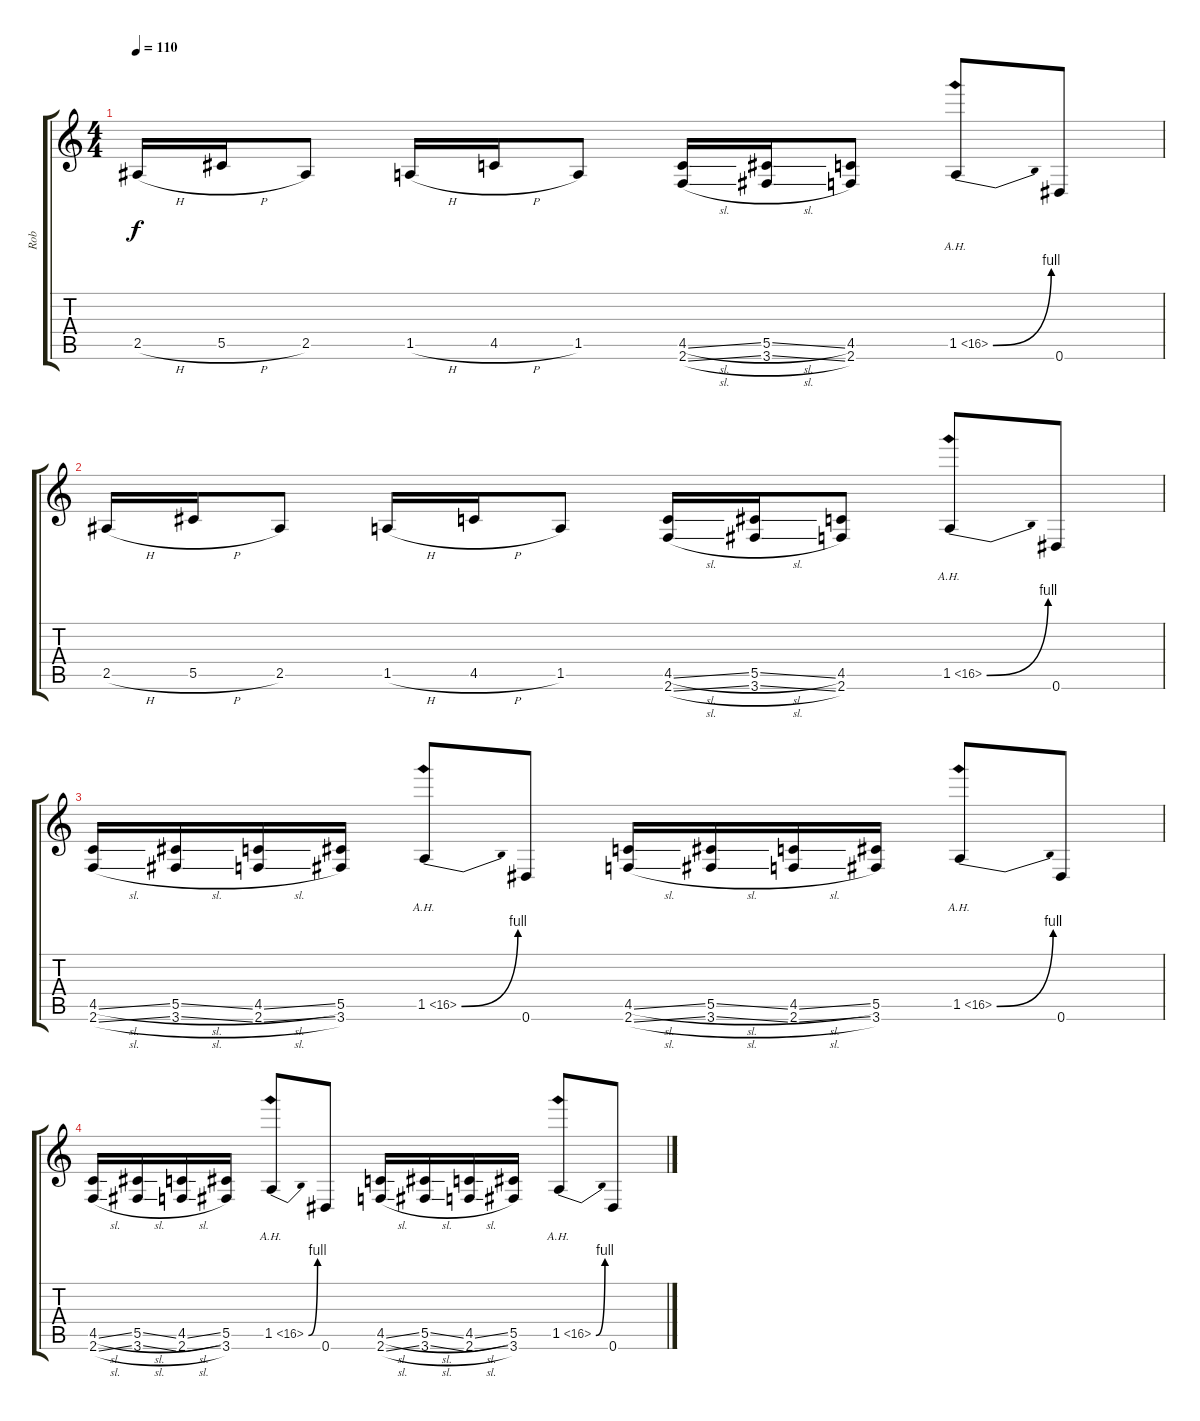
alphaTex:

\track ("Rob" "Rob") {solo instrument distortionguitar}
\staff {score tabs}
\tuning (Eb4 Bb3 Gb3 Db3 Ab2 Eb2) {hide}
\ts (4 4)
\tempo 110
\clef g2
\ks c
2.5{h}.16{dy f} 5.5{h}.16 2.5.8 1.5{h}.16 4.5{h}.16 1.5.8 (4.5{sl} 2.6{sl}).16 (5.5{sl} 3.6{sl}).16 (4.5 2.6).8 1.5{be (bend 0 0 60 4) ah 15}.8 0.6.8 |
2.5{h}.16 5.5{h}.16 2.5.8 1.5{h}.16 4.5{h}.16 1.5.8 (4.5{sl} 2.6{sl}).16 (5.5{sl} 3.6{sl}).16 (4.5 2.6).8 1.5{be (bend 0 0 60 4) ah 15}.8 0.6.8 |
(4.5{sl} 2.6{sl}).16 (5.5{sl} 3.6{sl}).16 (4.5{sl} 2.6{sl}).16 (5.5 3.6).16 1.5{be (bend 0 0 60 4) ah 15}.8 0.6.8 (4.5{sl} 2.6{sl}).16 (5.5{sl} 3.6{sl}).16 (4.5{sl} 2.6{sl}).16 (5.5 3.6).16 1.5{be (bend 0 0 60 4) ah 15}.8 0.6.8 |
(4.5{sl} 2.6{sl}).16 (5.5{sl} 3.6{sl}).16 (4.5{sl} 2.6{sl}).16 (5.5 3.6).16 1.5{be (bend 0 0 60 4) ah 15}.8 0.6.8 (4.5{sl} 2.6{sl}).16 (5.5{sl} 3.6{sl}).16 (4.5{sl} 2.6{sl}).16 (5.5 3.6).16 1.5{be (bend 0 0 60 4) ah 15}.8 0.6.8
